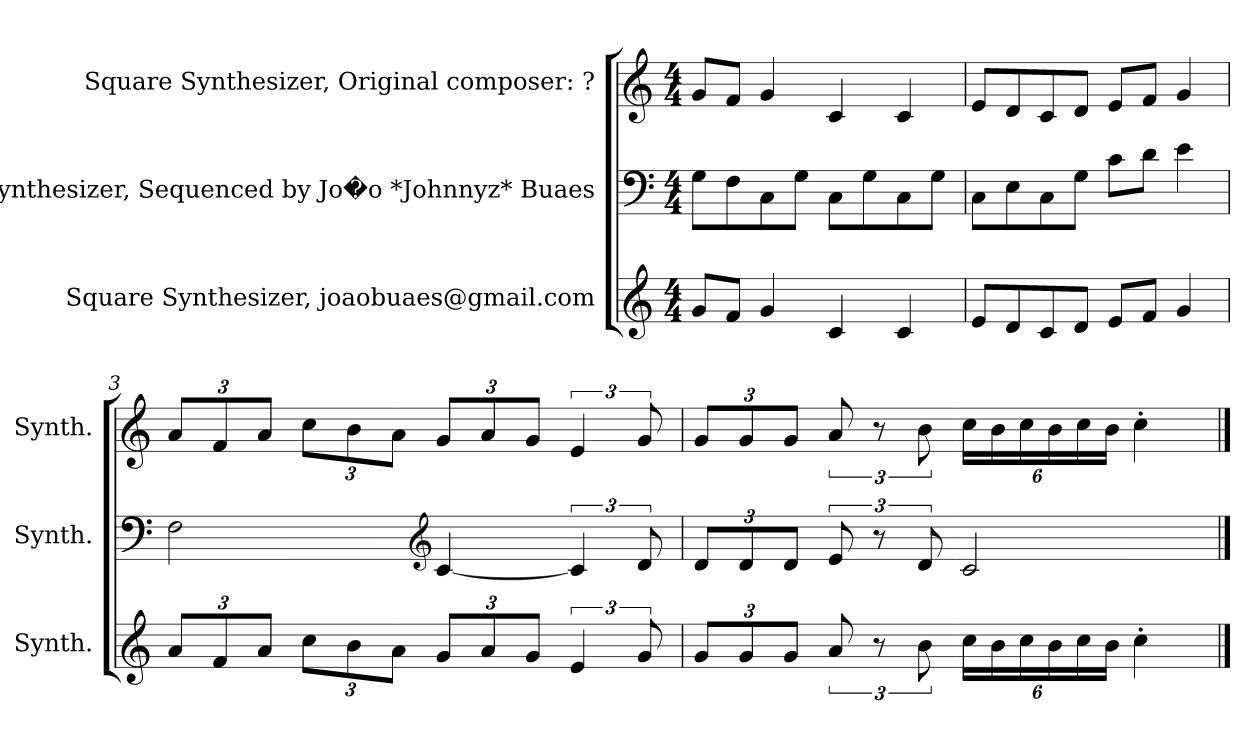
**kern	**kern	**kern
*part3	*part2	*part1
*staff3	*staff2	*staff1
*I"Square Synthesizer, joaobuaes@gmail.com	*I"Square Synthesizer, Sequenced by Jo�o *Johnnyz* Buaes	*I"Square Synthesizer, Original composer: ?
*I'Synth.	*I'Synth.	*I'Synth.
*clefG2	*clefF4	*clefG2
*k[]	*k[]	*k[]
*M4/4	*M4/4	*M4/4
*MM145	*MM145	*MM145
=1	=1	=1
8g/L	8G\L	8g/L
8f/J	8F\	8f/J
4g/	8C\	4g/
.	8G\J	.
4c/	8C\L	4c/
.	8G\	.
4c/	8C\	4c/
.	8G\J	.
=2	=2	=2
8e/L	8C\L	8e/L
8d/	8E\	8d/
8c/	8C\	8c/
8d/J	8G\J	8d/J
8e/L	8c\L	8e/L
8f/J	8d\J	8f/J
4g/	4e\	4g/
!!LO:LB:g=z
=3	=3	=3
*Xbrackettup	*	*Xbrackettup
12a/L	2F\	12a/L
12f/	.	12f/
12a/J	.	12a/J
12cc\L	.	12cc\L
12b\	.	12b\
12a\J	.	12a\J
*	*clefG2	*
12g/L	[4c/	12g/L
12a/	.	12a/
12g/J	.	12g/J
*brackettup	*	*brackettup
6e/	6c/]	6e/
12g/	12d/	12g/
=4	=4	=4
*Xbrackettup	*Xbrackettup	*Xbrackettup
12g/L	12d/L	12g/L
12g/	12d/	12g/
12g/J	12d/J	12g/J
*brackettup	*brackettup	*brackettup
12a/	12e/	12a/
12r	12r	12r
12b\	12d/	12b\
*Xbrackettup	*	*Xbrackettup
24cc\LL	2c/	24cc\LL
24b\	.	24b\
24cc\	.	24cc\
24b\	.	24b\
24cc\	.	24cc\
24b\JJ	.	24b\JJ
4cc'\	.	4cc'\
==	==	==
*-	*-	*-
